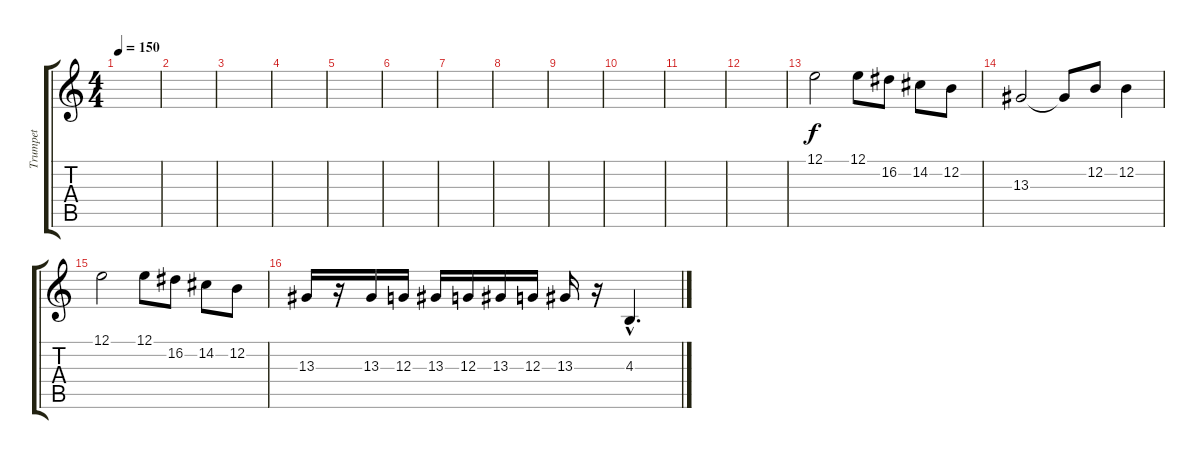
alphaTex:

\track ("Trumpet" "Trumpet") {instrument trumpet}
\staff {score tabs}
\tuning (E4 B3 G3 D3 A2 E2) {hide}
\ts (4 4)
\tempo 150
\clef g2
\ks c
|
|
|
|
|
|
|
|
|
|
|
|
12.1.2 12.1.8 16.2.8 14.2.8 12.2.8 |
13.3.2 13.3{t}.8 12.2.8 12.2.4 |
12.1.2 12.1.8 16.2.8 14.2.8 12.2.8 |
13.3.16 r.16 13.3.16 12.3.16 13.3.16 12.3.16 13.3.16 12.3.16 13.3.16 r.16 4.3{hac}.4{d}
